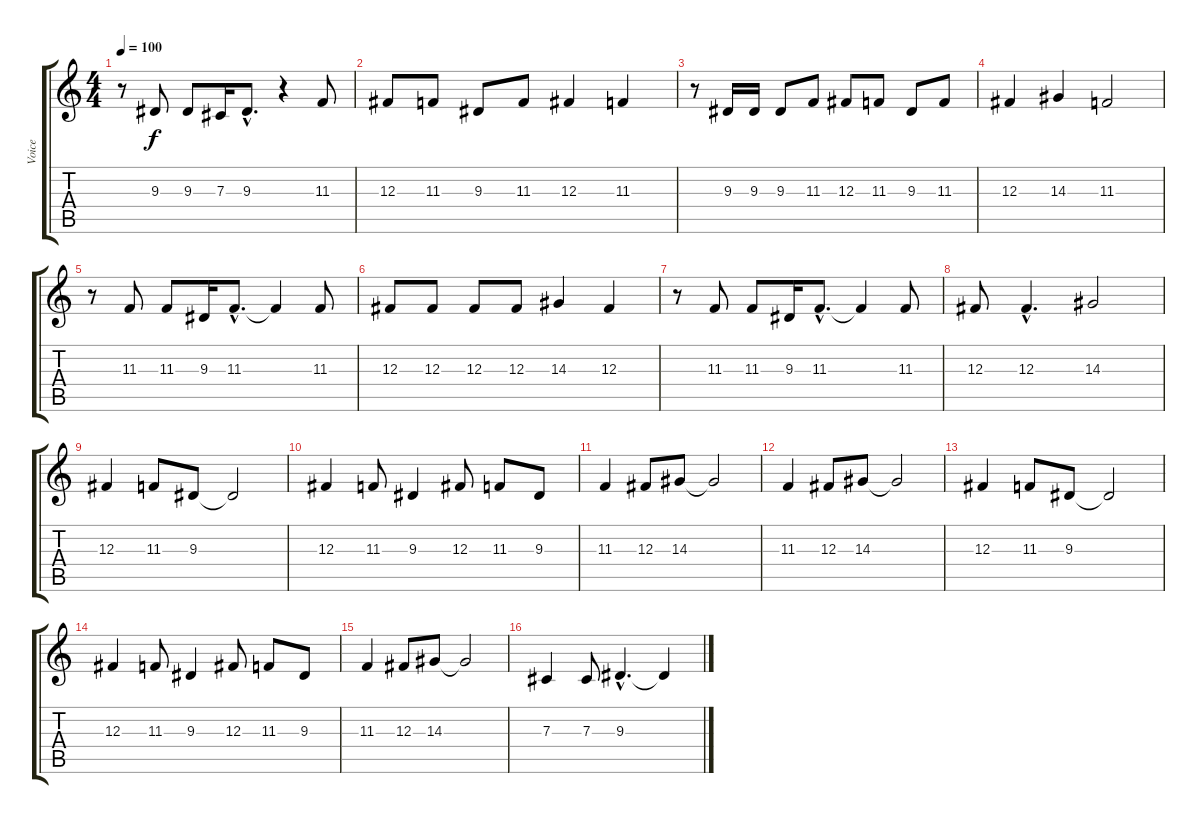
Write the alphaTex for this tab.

\track ("Voice" "Voice") {instrument tenorsax}
\staff {score tabs}
\tuning (Eb4 Bb3 Gb3 Db3 Ab2 Eb2) {hide}
\ts (4 4)
\tempo 100
\clef g2
\ks c
r.8{dy f} 9.3.8 9.3.8 7.3.16 9.3{hac}.8{d} r.4 11.3.8 |
12.3.8 11.3.8 9.3.8 11.3.8 12.3.4 11.3.4 |
r.8 9.3.16 9.3.16 9.3.8 11.3.8 12.3.8 11.3.8 9.3.8 11.3.8 |
12.3.4 14.3.4 11.3.2 |
r.8 11.3.8 11.3.8 9.3.16 11.3{hac}.8{d} 11.3{t}.4 11.3.8 |
12.3.8 12.3.8 12.3.8 12.3.8 14.3.4 12.3.4 |
r.8 11.3.8 11.3.8 9.3.16 11.3{hac}.8{d} 11.3{t}.4 11.3.8 |
12.3.8 12.3{hac}.4{d} 14.3.2 |
12.3.4 11.3.8 9.3.8 9.3{t}.2 |
12.3.4 11.3.8 9.3.4 12.3.8 11.3.8 9.3.8 |
11.3.4 12.3.8 14.3.8 14.3{t}.2 |
11.3.4 12.3.8 14.3.8 14.3{t}.2 |
12.3.4 11.3.8 9.3.8 9.3{t}.2 |
12.3.4 11.3.8 9.3.4 12.3.8 11.3.8 9.3.8 |
11.3.4 12.3.8 14.3.8 14.3{t}.2 |
7.3.4 7.3.8 9.3{hac}.4{d} 9.3{t}.4
